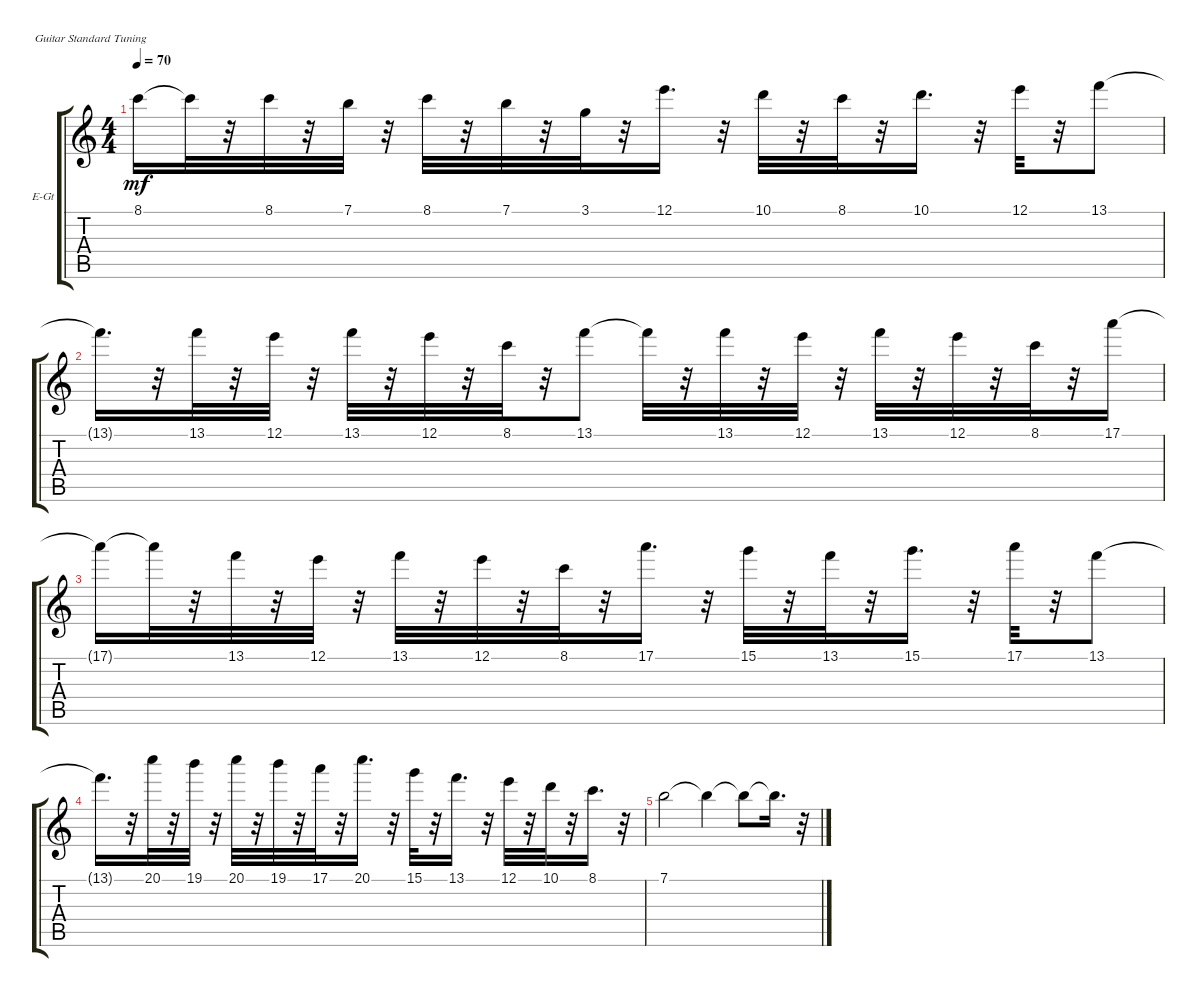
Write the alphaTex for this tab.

\bracketExtendMode groupsimilarinstruments
\firstSystemTrackNameOrientation horizontal
\otherSystemsTrackNameOrientation horizontal
\track ("" "E-Gt") {instrument electricguitarclean}
\staff {score tabs}
\tuning (E4 B3 G3 D3 A2 E2)
\ts (4 4)
\tempo 70
\clef g2
\ks c
8.1{t}.16{dy mf} 8.1{t}.32 r.32 8.1.32 r.32 7.1.32 r.32 8.1.32 r.32 7.1.32 r.32 3.1.32 r.32 12.1.16{d} r.32 10.1.32 r.32 8.1.32 r.32 10.1.16{d} r.32 12.1.32 r.32 13.1.8 |
13.1{t}.16{d} r.32 13.1.32 r.32 12.1.32 r.32 13.1.32 r.32 12.1.32 r.32 8.1.32 r.32 13.1.8 13.1{t}.32 r.32 13.1.32 r.32 12.1.32 r.32 13.1.32 r.32 12.1.32 r.32 8.1.32 r.32 17.1.16 |
17.1{t}.16 17.1{t}.32 r.32 13.1.32 r.32 12.1.32 r.32 13.1.32 r.32 12.1.32 r.32 8.1.32 r.32 17.1.16{d} r.32 15.1.32 r.32 13.1.32 r.32 15.1.16{d} r.32 17.1.32 r.32 13.1.8 |
13.1{t}.16{d} r.32 20.1.32 r.32 19.1.32 r.32 20.1.32 r.32 19.1.32 r.32 17.1.32 r.32 20.1.16{d} r.32 15.1.32 r.32 13.1.16{d} r.32 12.1.32 r.32 10.1.32 r.32 8.1.16{d} r.32 |
7.1.2 7.1{t}.4 7.1{t}.8 7.1{t}.16{d} r.32
